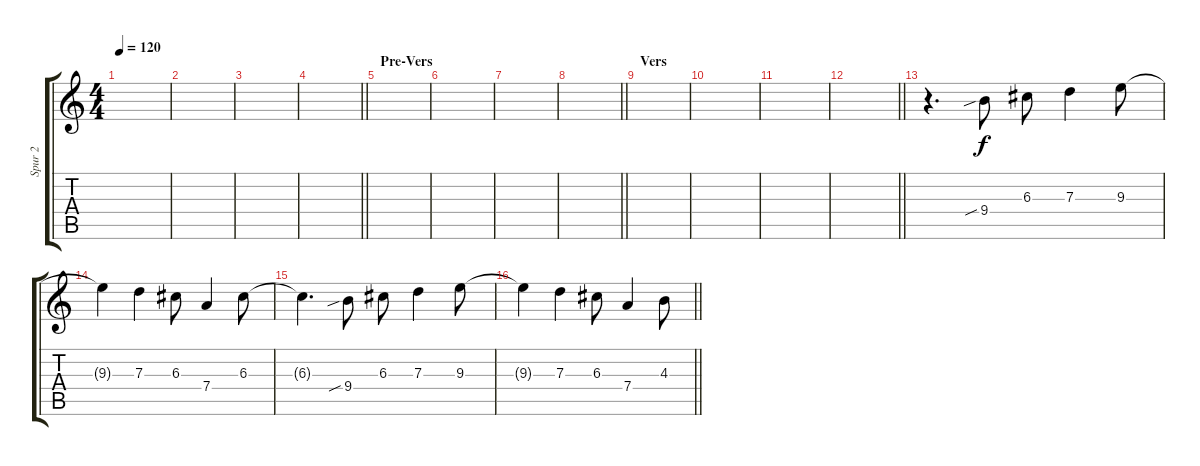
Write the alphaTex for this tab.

\track ("Spur 2" "Spur 2") {instrument distortionguitar}
\staff {score tabs}
\tuning (E4 B3 G3 D3 A2 E2) {hide}
\ts (4 4)
\tempo 120
\clef g2
\ks c
|
|
|
\barLineRight lightlight
|
\section ("" "Pre-Vers")
|
|
|
\barLineRight lightlight
|
\section ("" "Vers")
|
|
|
\barLineRight lightlight
|
r.4{d} 9.4{sib}.8 6.3.8 7.3.4 9.3.8 |
9.3{t}.4 7.3.4 6.3.8 7.4.4 6.3.8 |
6.3{t}.4{d} 9.4{sib}.8 6.3.8 7.3.4 9.3.8 |
\barLineRight lightlight
9.3{t}.4 7.3.4 6.3.8 7.4.4 4.3.8
